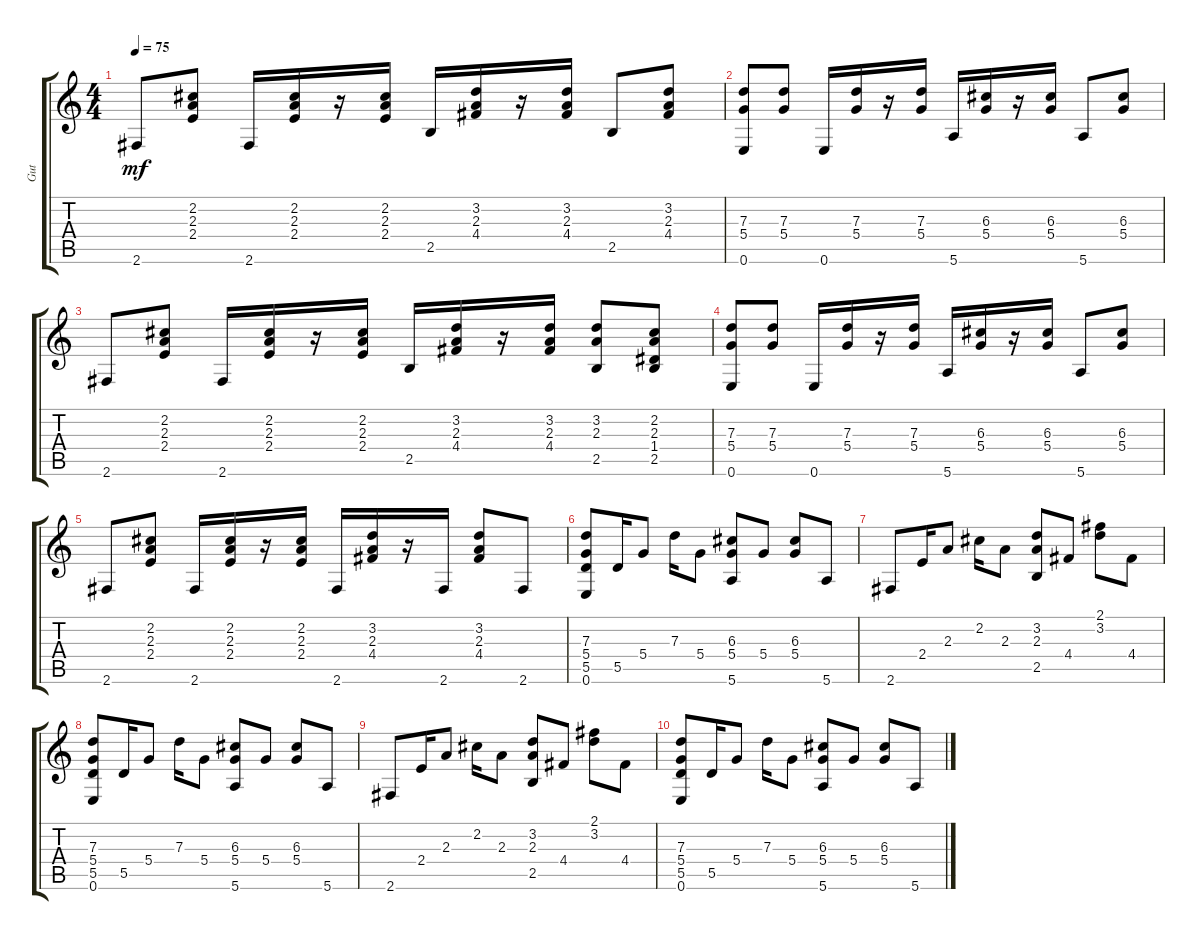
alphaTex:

\track ("Gut" "Gut") {instrument acousticguitarsteel}
\staff {score tabs}
\tuning (E4 B3 G3 D3 A2 E2) {hide}
\ts (4 4)
\tempo 75
\clef g2
\ks c
2.6.8{dy mf} (2.2 2.3 2.4).8 2.6.16 (2.2 2.3 2.4).16 r.16 (2.2 2.3 2.4).16 2.5.16 (3.2 2.3 4.4).16 r.16 (3.2 2.3 4.4).16 2.5.8 (3.2 2.3 4.4).8 |
(7.3 5.4 0.6).8 (7.3 5.4).8 0.6.16 (7.3 5.4).16 r.16 (7.3 5.4).16 5.6.16 (6.3 5.4).16 r.16 (6.3 5.4).16 5.6.8 (6.3 5.4).8 |
2.6.8 (2.2 2.3 2.4).8 2.6.16 (2.2 2.3 2.4).16 r.16 (2.2 2.3 2.4).16 2.5.16 (3.2 2.3 4.4).16 r.16 (3.2 2.3 4.4).16 (3.2 2.3 2.5).8 (2.2 2.3 1.4 2.5).8 |
(7.3 5.4 0.6).8 (7.3 5.4).8 0.6.16 (7.3 5.4).16 r.16 (7.3 5.4).16 5.6.16 (6.3 5.4).16 r.16 (6.3 5.4).16 5.6.8 (6.3 5.4).8 |
2.6.8 (2.2 2.3 2.4).8 2.6.16 (2.2 2.3 2.4).16 r.16 (2.2 2.3 2.4).16 2.6.16 (3.2 2.3 4.4).16 r.16 2.6.16 (3.2 2.3 4.4).8 2.6.8 |
(7.3 5.4 5.5 0.6).8 5.5.16 5.4.8 7.3.16 5.4.8 (6.3 5.4 5.6).8 5.4.8 (6.3 5.4).8 5.6.8 |
2.6.8 2.4.16 2.3.8 2.2.16 2.3.8 (3.2 2.3 2.5).8 4.4.8 (2.1 3.2).8 4.4.8 |
(7.3 5.4 5.5 0.6).8 5.5.16 5.4.8 7.3.16 5.4.8 (6.3 5.4 5.6).8 5.4.8 (6.3 5.4).8 5.6.8 |
2.6.8 2.4.16 2.3.8 2.2.16 2.3.8 (3.2 2.3 2.5).8 4.4.8 (2.1 3.2).8 4.4.8 |
(7.3 5.4 5.5 0.6).8 5.5.16 5.4.8 7.3.16 5.4.8 (6.3 5.4 5.6).8 5.4.8 (6.3 5.4).8 5.6.8
